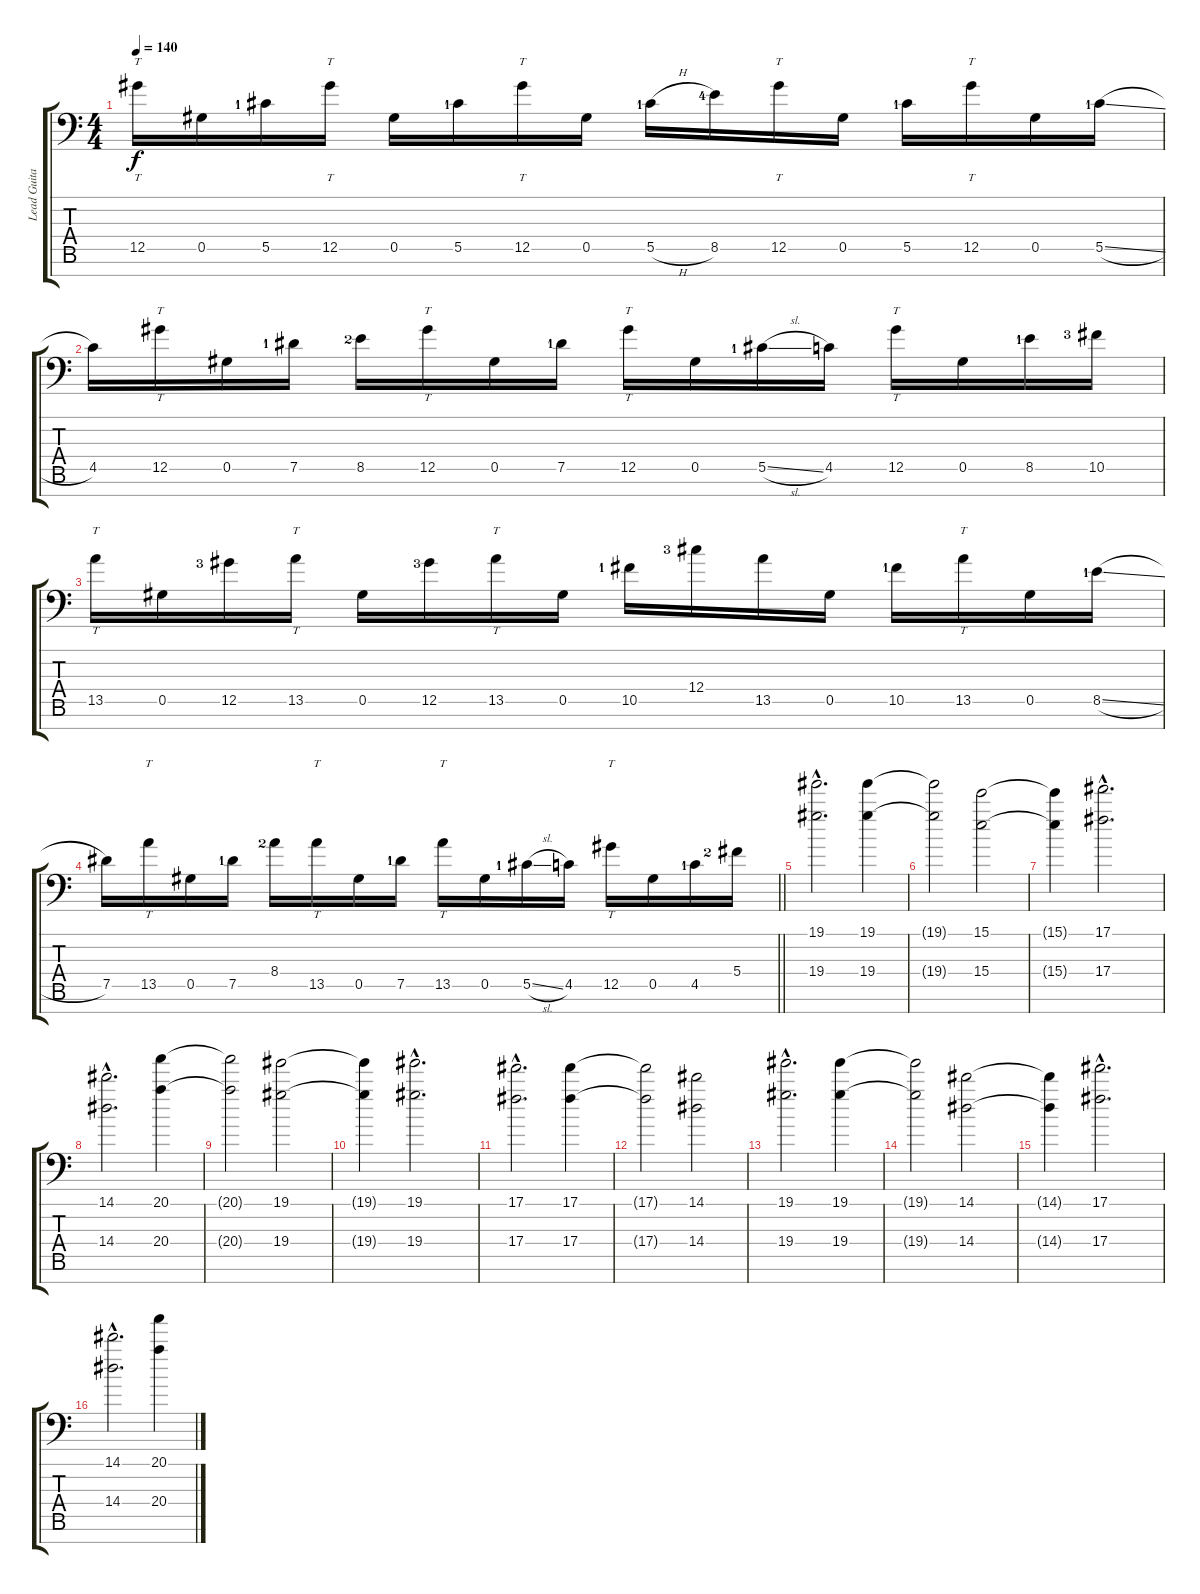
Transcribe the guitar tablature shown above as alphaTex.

\track ("Lead Guitar #1" "Lead Guita") {instrument distortionguitar}
\staff {score tabs}
\tuning (Db4 Ab3 Eb3 Db3 Ab2 Eb2 Ab1) {hide}
\ts (4 4)
\tempo 140
\clef f4
\ks c
12.5.16{tt dy f} 0.5.16 5.5{lf 2}.16 12.5.16{tt} 0.5.16 5.5{lf 2}.16 12.5.16{tt} 0.5.16 5.5{h lf 2}.16 8.5{lf 5}.16 12.5.16{tt} 0.5.16 5.5{lf 2}.16 12.5.16{tt} 0.5.16 5.5{sl lf 2}.16 |
4.5.16 12.5.16{tt} 0.5.16 7.5{lf 2}.16 8.5{lf 3}.16 12.5.16{tt} 0.5.16 7.5{lf 2}.16 12.5.16{tt} 0.5.16 5.5{sl lf 2}.16 4.5.16 12.5.16{tt} 0.5.16 8.5{lf 2}.16 10.5{lf 4}.16 |
13.5.16{tt} 0.5.16 12.5{lf 4}.16 13.5.16{tt} 0.5.16 12.5{lf 4}.16 13.5.16{tt} 0.5.16 10.5{lf 2}.16 12.4{lf 4}.16 13.5.16 0.5.16 10.5{lf 2}.16 13.5.16{tt} 0.5.16 8.5{sl lf 2}.16 |
\barLineRight lightlight
7.5.16 13.5.16{tt} 0.5.16 7.5{lf 2}.16 8.4{lf 3}.16 13.5.16{tt} 0.5.16 7.5{lf 2}.16 13.5.16{tt} 0.5.16 5.5{sl lf 2}.16 4.5.16 12.5.16{tt} 0.5.16 4.5{lf 2}.16 5.4{lf 3}.16 |
\section ("" "")
(19.1{hac} 19.4{hac}).2{d volume 16 instrument electricguitarmuted} (19.1 19.4).4 |
(19.1{t} 19.4{t}).2 (15.1 15.4).2 |
(15.1{t} 15.4{t}).4 (17.1{hac} 17.4{hac}).2{d} |
(14.1{hac} 14.4{hac}).2{d} (20.1 20.4).4 |
(20.1{t} 20.4{t}).2 (19.1 19.4).2 |
(19.1{t} 19.4{t}).4 (19.1{hac} 19.4{hac}).2{d} |
(17.1{hac} 17.4{hac}).2{d} (17.1 17.4).4 |
(17.1{t} 17.4{t}).2 (14.1 14.4).2 |
(19.1{hac} 19.4{hac}).2{d} (19.1 19.4).4 |
(19.1{t} 19.4{t}).2 (14.1 14.4).2 |
(14.1{t} 14.4{t}).4 (17.1{hac} 17.4{hac}).2{d} |
(14.1{hac} 14.4{hac}).2{d} (20.1 20.4).4
